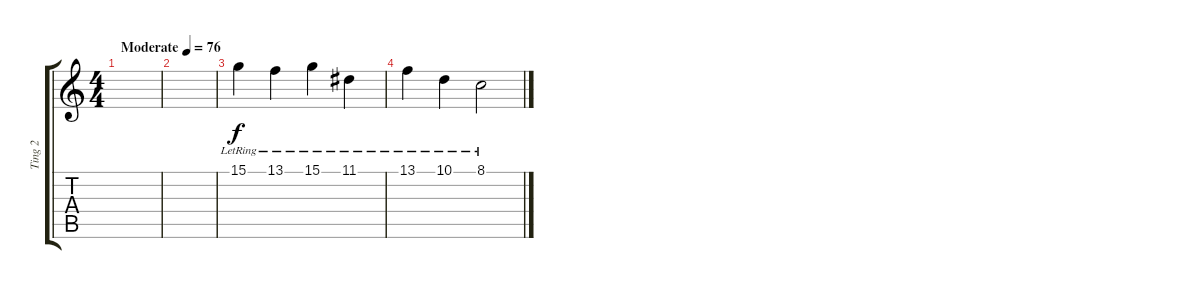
\track ("Ting 2" "Ting 2") {instrument vibraphone}
\staff {score tabs}
\tuning (E4 B3 G3 D3 A2 E2) {hide}
\ts (4 4)
\tempo (76 "Moderate")
\clef g2
\ks c
|
|
15.1{lr}.4 13.1{lr}.4 15.1{lr}.4 11.1{lr}.4 |
13.1{lr}.4 10.1{lr}.4 8.1{lr}.2
